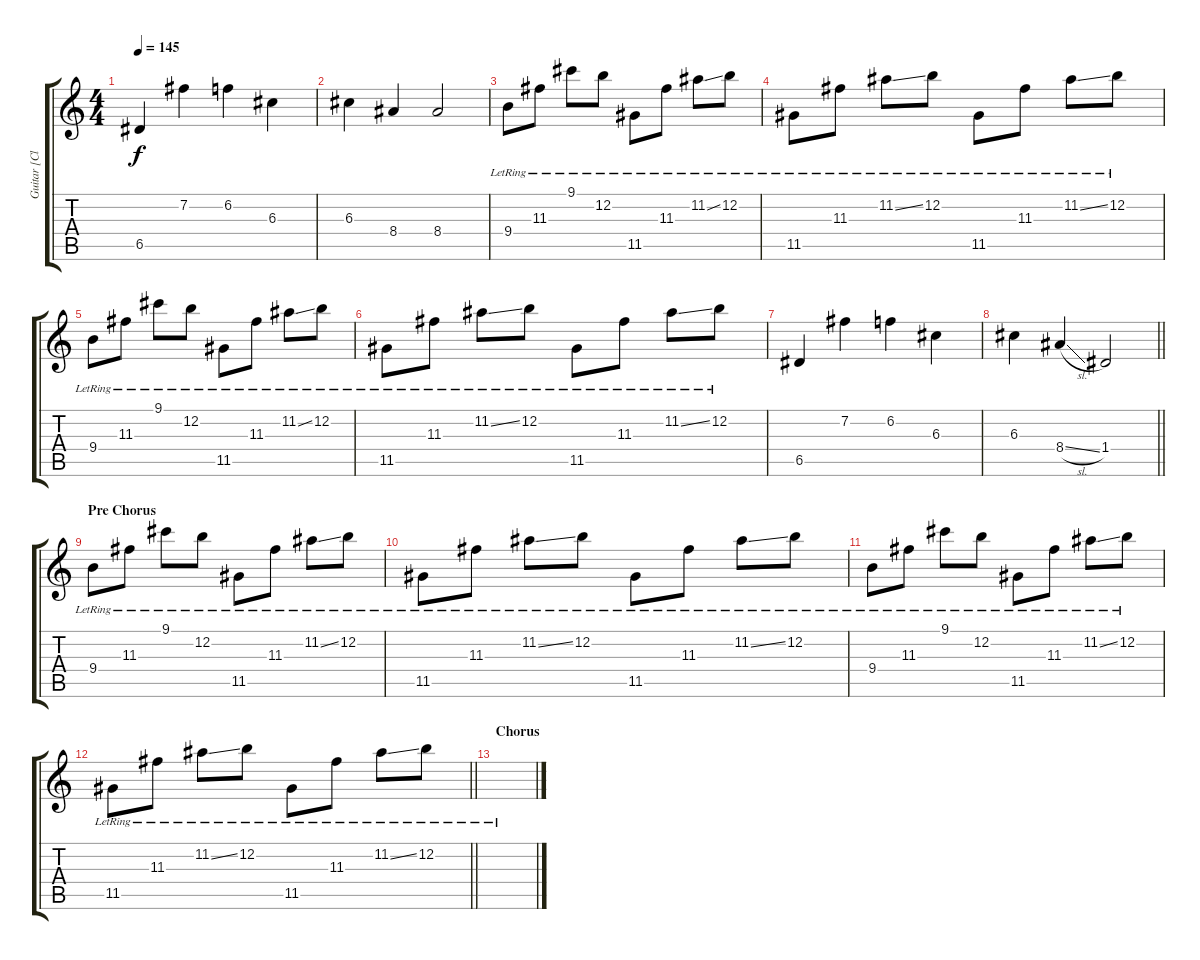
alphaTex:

\track ("Guitar [Clean]" "Guitar [Cl") {instrument electricguitarclean}
\staff {score tabs}
\tuning (E4 B3 G3 D3 A2 E2) {hide}
\ts (4 4)
\tempo 145
\clef g2
\ks c
6.5.4{dy f} 7.2.4 6.2.4 6.3.4 |
6.3.4 8.4.4 8.4.2 |
9.4{lr}.8 11.3{lr}.8 9.1{lr}.8 12.2{lr}.8 11.5{lr}.8 11.3{lr}.8 11.2{ss lr}.8 12.2{lr}.8 |
11.5{lr}.8 11.3{lr}.8 11.2{ss lr}.8 12.2{lr}.8 11.5{lr}.8 11.3{lr}.8 11.2{ss lr}.8 12.2{lr}.8 |
9.4{lr}.8 11.3{lr}.8 9.1{lr}.8 12.2{lr}.8 11.5{lr}.8 11.3{lr}.8 11.2{ss lr}.8 12.2{lr}.8 |
11.5{lr}.8 11.3{lr}.8 11.2{ss lr}.8 12.2{lr}.8 11.5{lr}.8 11.3{lr}.8 11.2{ss lr}.8 12.2{lr}.8 |
6.5.4 7.2.4 6.2.4 6.3.4 |
\barLineRight lightlight
6.3.4 8.4{sl}.4 1.4.2 |
\section ("" "Pre Chorus")
9.4{lr}.8 11.3{lr}.8 9.1{lr}.8 12.2{lr}.8 11.5{lr}.8 11.3{lr}.8 11.2{ss lr}.8 12.2{lr}.8 |
11.5{lr}.8 11.3{lr}.8 11.2{ss lr}.8 12.2{lr}.8 11.5{lr}.8 11.3{lr}.8 11.2{ss lr}.8 12.2{lr}.8 |
9.4{lr}.8 11.3{lr}.8 9.1{lr}.8 12.2{lr}.8 11.5{lr}.8 11.3{lr}.8 11.2{ss lr}.8 12.2{lr}.8 |
\barLineRight lightlight
11.5{lr}.8 11.3{lr}.8 11.2{ss lr}.8 12.2{lr}.8 11.5{lr}.8 11.3{lr}.8 11.2{ss lr}.8 12.2{lr}.8 |
\section ("" "Chorus")
